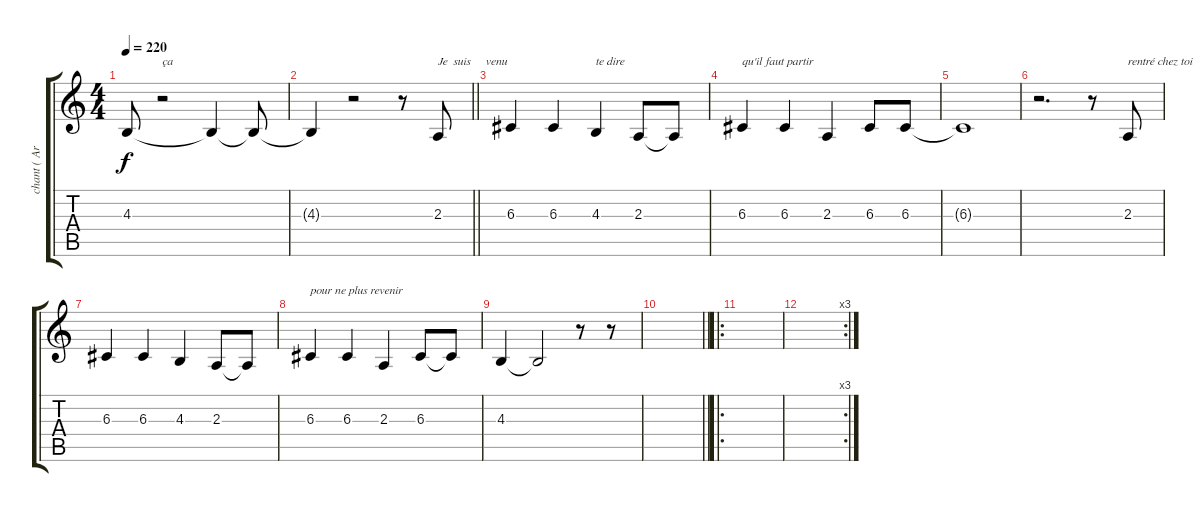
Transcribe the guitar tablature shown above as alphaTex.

\track ("chant ( Arno ) " "chant ( Ar") {instrument clarinet}
\staff {score tabs}
\tuning (E4 B3 G3 D3 A2 E2) {hide}
\ts (4 4)
\tempo 220
\clef g2
\ks c
4.3.8{dy f} r.2{txt "ça"} 4.3{t}.4 4.3{t}.8 |
\barLineRight lightlight
4.3{t}.4 r.2 r.8 2.3.8{txt "Je  suis     venu  "} |
6.3.4 6.3.4 4.3.4{txt "te dire "} 2.3.8 2.3{t}.8 |
6.3.4{txt "qu'il faut partir "} 6.3.4 2.3.4 6.3.8 6.3.8 |
6.3{t}.1 |
r.2{d} r.8 2.3.8{txt "rentré chez toi "} |
6.3.4 6.3.4 4.3.4 2.3.8 2.3{t}.8 |
6.3.4{txt "pour ne plus revenir "} 6.3.4 2.3.4 6.3.8 6.3{t}.8 |
4.3.4 4.3{t}.2 r.8 r.8 |
\barLineRight lightlight
|
\ro
|
\rc 3
